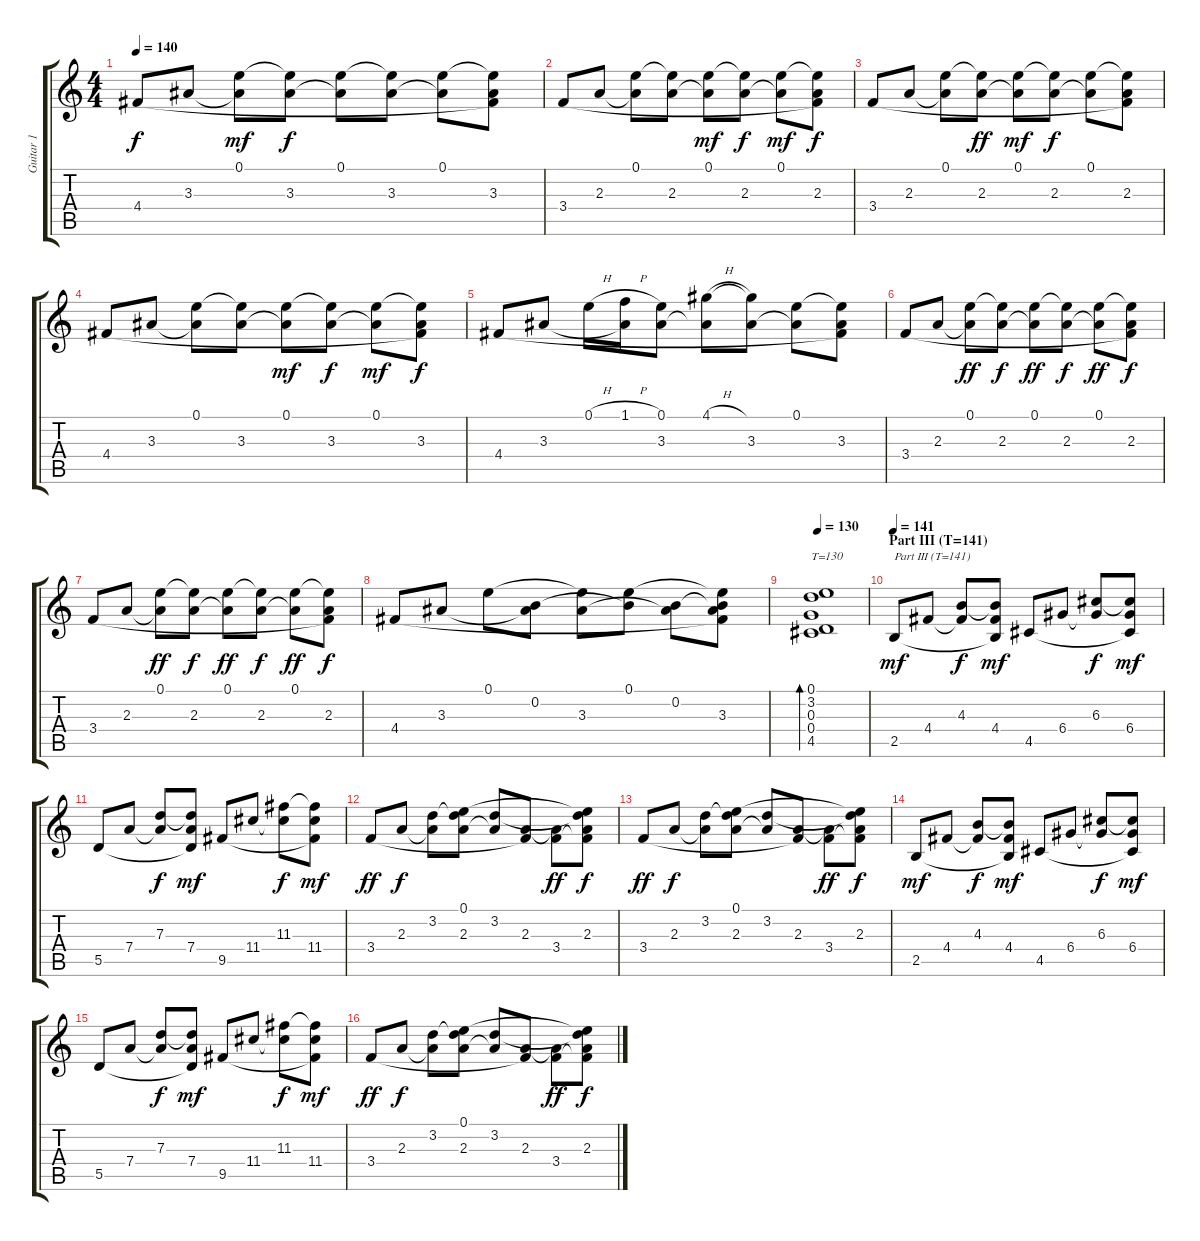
\track ("Guitar 1" "Guitar 1") {instrument acousticguitarsteel}
\staff {score tabs}
\tuning (E4 B3 G3 D3 A2 E2) {hide}
\ts (4 4)
\tempo 140
\clef g2
\ks c
4.4.8{dy f} 3.3.8 (0.1 3.3{t}).8{dy mf} (0.1{t} 3.3).8{dy f} (0.1 3.3{t}).8 (0.1{t} 3.3).8 (0.1 3.3{t}).8 (0.1{t} 3.3 4.4{t}).8 |
3.4.8 2.3.8 (0.1 2.3{t}).8 (0.1{t} 2.3).8 (0.1 2.3{t}).8{dy mf} (0.1{t} 2.3).8{dy f} (0.1 2.3{t}).8{dy mf} (0.1{t} 2.3 3.4{t}).8{dy f} |
3.4.8 2.3.8 (0.1 2.3{t}).8 (0.1{t} 2.3).8{dy ff} (0.1 2.3{t}).8{dy mf} (0.1{t} 2.3).8{dy f} (0.1 2.3{t}).8 (0.1{t} 2.3 3.4{t}).8 |
4.4.8 3.3.8 (0.1 3.3{t}).8 (0.1{t} 3.3).8 (0.1 3.3{t}).8{dy mf} (0.1{t} 3.3).8{dy f} (0.1 3.3{t}).8{dy mf} (0.1{t} 3.3 4.4{t}).8{dy f} |
4.4.8 3.3.8 0.1{h}.16 (1.1{h} 3.3{t}).16 (0.1 3.3).8 (4.1{h} 3.3{t}).8 (4.1{t} 3.3).8 (0.1 3.3{t}).8 (0.1{t} 3.3 4.4{t}).8 |
3.4.8 2.3.8 (0.1 2.3{t}).8{dy ff} (0.1{t} 2.3).8{dy f} (0.1 2.3{t}).8{dy ff} (0.1{t} 2.3).8{dy f} (0.1 2.3{t}).8{dy ff} (0.1{t} 2.3 3.4{t}).8{dy f} |
3.4.8 2.3.8 (0.1 2.3{t}).8{dy ff} (0.1{t} 2.3).8{dy f} (0.1 2.3{t}).8{dy ff} (0.1{t} 2.3).8{dy f} (0.1 2.3{t}).8{dy ff} (0.1{t} 2.3 3.4{t}).8{dy f} |
4.4.8 3.3.8 0.1.8 (0.2 3.3{t}).8 (0.1{t} 3.3).8 (0.1 0.2{t}).8 (0.2 3.3{t}).8 (0.1{t} 0.2{t} 3.3 4.4{t}).8 |
\tempo 130
(0.1 3.2 0.3 0.4 4.5).1{bd 120 txt "T=130"} |
\section ("" "Part III (T=141)")
\tempo 141
2.5.8{txt "Part III (T=141)" dy mf} 4.4.8 (4.3 4.4{t}).8{dy f} (4.3{t} 4.4 2.5{t}).8{dy mf} 4.5.8 6.4.8 (6.3 6.4{t}).8{dy f} (6.3{t} 6.4 4.5{t}).8{dy mf} |
5.5.8 7.4.8 (7.3 7.4{t}).8{dy f} (7.3{t} 7.4 5.5{t}).8{dy mf} 9.5.8 11.4.8 (11.3 11.4{t}).8{dy f} (11.3{t} 11.4 9.5{t}).8{dy mf} |
3.4.8{dy ff} 2.3.8{dy f} (3.2 2.3{t}).8 (0.1 3.2{t} 2.3).8 (3.2 2.3{t}).8 (2.3 3.4{t}).8 (2.3{t} 3.4).8{dy ff} (0.1{t} 3.2{t} 2.3 3.4{t}).8{dy f} |
3.4.8{dy ff} 2.3.8{dy f} (3.2 2.3{t}).8 (0.1 3.2{t} 2.3).8 (3.2 2.3{t}).8 (2.3 3.4{t}).8 (2.3{t} 3.4).8{dy ff} (0.1{t} 3.2{t} 2.3 3.4{t}).8{dy f} |
2.5.8{dy mf} 4.4.8 (4.3 4.4{t}).8{dy f} (4.3{t} 4.4 2.5{t}).8{dy mf} 4.5.8 6.4.8 (6.3 6.4{t}).8{dy f} (6.3{t} 6.4 4.5{t}).8{dy mf} |
5.5.8 7.4.8 (7.3 7.4{t}).8{dy f} (7.3{t} 7.4 5.5{t}).8{dy mf} 9.5.8 11.4.8 (11.3 11.4{t}).8{dy f} (11.3{t} 11.4 9.5{t}).8{dy mf} |
3.4.8{dy ff} 2.3.8{dy f} (3.2 2.3{t}).8 (0.1 3.2{t} 2.3).8 (3.2 2.3{t}).8 (2.3 3.4{t}).8 (2.3{t} 3.4).8{dy ff} (0.1{t} 3.2{t} 2.3 3.4{t}).8{dy f}
